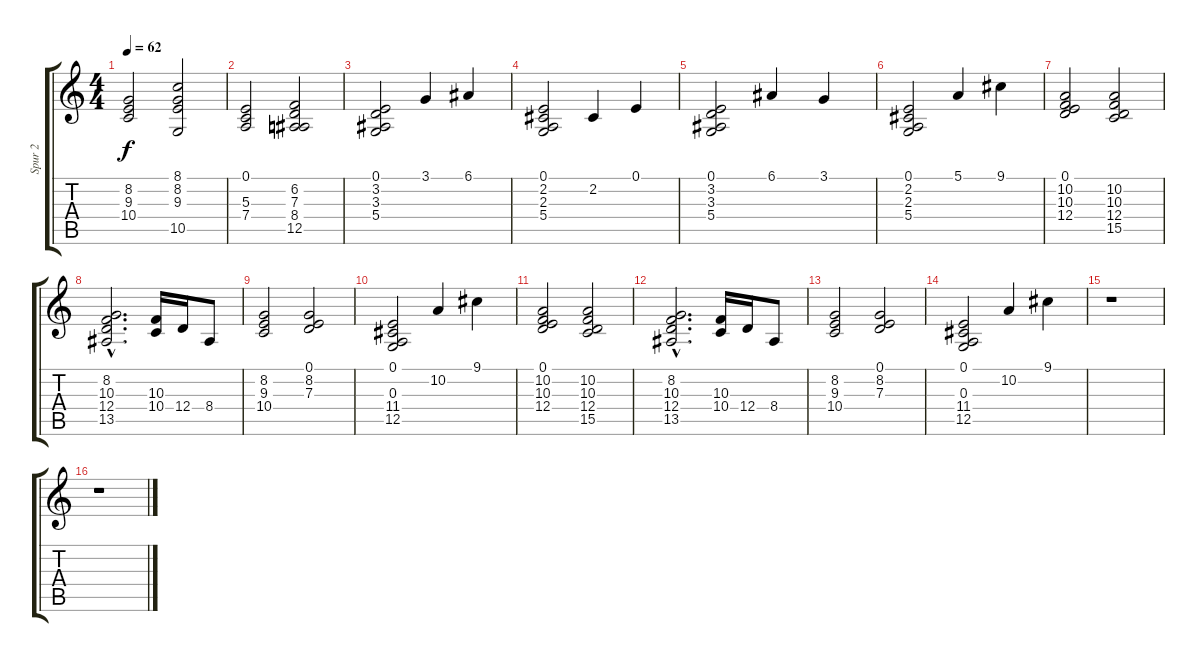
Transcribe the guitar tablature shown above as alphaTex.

\track ("Spur 2" "Spur 2") {instrument electricpiano1}
\staff {score tabs}
\tuning (E4 B3 G3 D3 A2 E2) {hide}
\ts (4 4)
\tempo 62
\clef g2
\ks c
(8.2 9.3 10.4).2{dy f} (8.1 8.2 9.3 10.5).2 |
(0.1 5.3 7.4).2 (6.2 7.3 8.4 12.5).2 |
(0.1 3.2 3.3 5.4).2 3.1.4 6.1.4 |
(0.1 2.2 2.3 5.4).2 2.2.4 0.1.4 |
(0.1 3.2 3.3 5.4).2 6.1.4 3.1.4 |
(0.1 2.2 2.3 5.4).2 5.1.4 9.1.4 |
(0.1 10.2 10.3 12.4).2 (10.2 10.3 12.4 15.5).2 |
(8.2{hac} 10.3{hac} 12.4{hac} 13.5{hac}).2{d} (10.3 10.4).16 12.4.16 8.4.8 |
(8.2 9.3 10.4).2 (0.1 8.2 7.3).2 |
(0.1 0.3 11.4 12.5).2 10.2.4 9.1.4 |
(0.1 10.2 10.3 12.4).2 (10.2 10.3 12.4 15.5).2 |
(8.2{hac} 10.3{hac} 12.4{hac} 13.5{hac}).2{d} (10.3 10.4).16 12.4.16 8.4.8 |
(8.2 9.3 10.4).2 (0.1 8.2 7.3).2 |
(0.1 0.3 11.4 12.5).2 10.2.4 9.1.4 |
r.1 |
r.1
